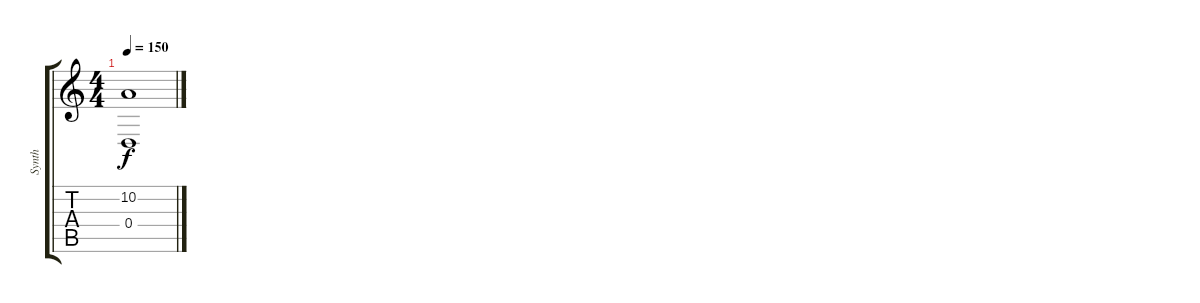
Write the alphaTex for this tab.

\track ("Synth" "Synth") {instrument synthstrings1}
\staff {score tabs}
\tuning (E4 B3 G3 D3 A2 E2) {hide}
\ts (4 4)
\tempo 150
\clef g2
\ks c
(10.2{t} 0.4{t}).1{dy f}
